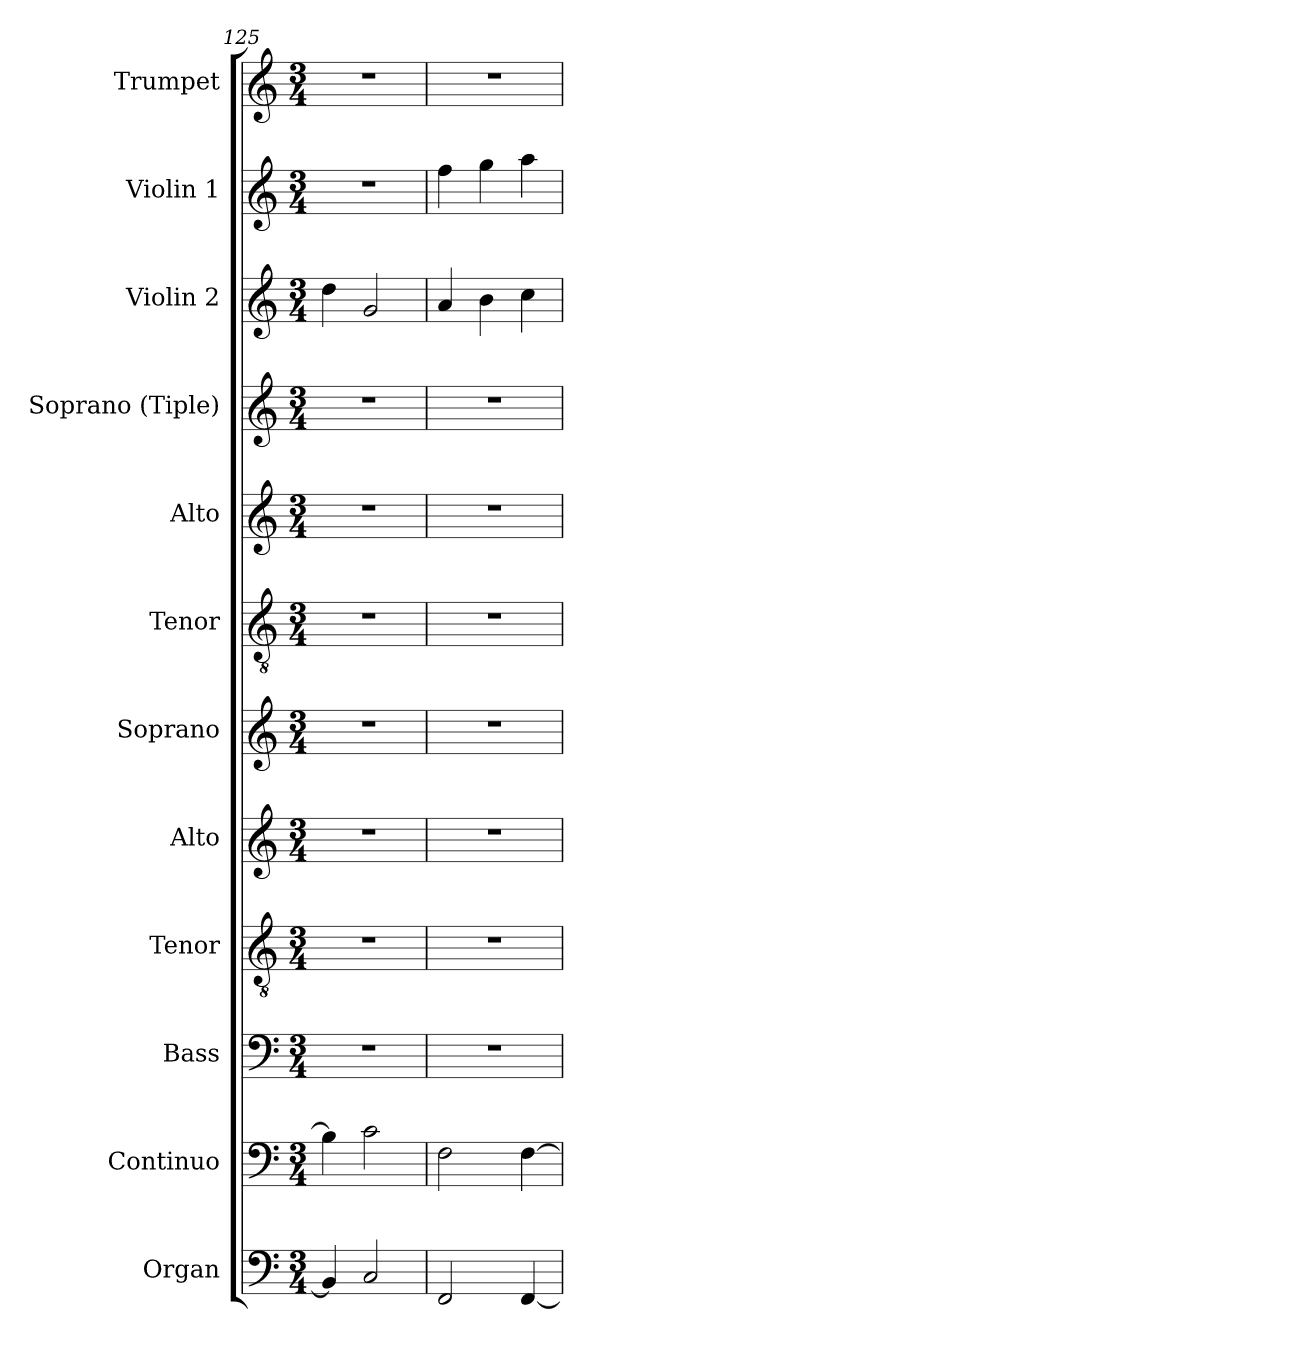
**kern	**kern	**kern	**kern	**kern	**kern	**kern	**kern	**kern	**kern	**kern	**kern
*part12	*part11	*part10	*part9	*part8	*part7	*part6	*part5	*part4	*part3	*part2	*part1
*staff12	*staff11	*staff10	*staff9	*staff8	*staff7	*staff6	*staff5	*staff4	*staff3	*staff2	*staff1
*I"Organ	*I"Continuo	*I"Bass	*I"Tenor	*I"Alto	*I"Soprano	*I"Tenor	*I"Alto	*I"Soprano (Tiple)	*I"Violin 2	*I"Violin 1	*I"Trumpet
*I'Org.	*I'Cont.	*I'B.	*I'T.	*I'A.	*I'S.	*I'T.	*I'A.	*I'S.	*I'Vln. 2	*I'Vln. 1	*I'Tpt.
*clefF4	*clefF4	*clefF4	*clefGv2	*clefG2	*clefG2	*clefGv2	*clefG2	*clefG2	*clefG2	*clefG2	*clefG2
*	*	*	*ITrd7c12	*	*	*ITrd7c12	*	*	*	*	*
*k[]	*k[]	*k[]	*k[]	*k[]	*k[]	*k[]	*k[]	*k[]	*k[]	*k[]	*k[]
*C:	*C:	*C:	*C:	*C:	*C:	*C:	*C:	*C:	*C:	*C:	*C:
*M3/4	*M3/4	*M3/4	*M3/4	*M3/4	*M3/4	*M3/4	*M3/4	*M3/4	*M3/4	*M3/4	*M3/4
=125	=125	=125	=125	=125	=125	=125	=125	=125	=125	=125	=125
!	!	!LO:N:vis=1	!LO:N:vis=1	!LO:N:vis=1	!LO:N:vis=1	!LO:N:vis=1	!LO:N:vis=1	!LO:N:vis=1	!	!LO:N:vis=1	!LO:N:vis=1
4BBi/]	4Bi\]	2.r	2.r	2.r	2.r	2.r	2.r	2.r	4ddi\	2.r	2.r
2Ci/	2ci\	.	.	.	.	.	.	.	2gi/	.	.
=126	=126	=126	=126	=126	=126	=126	=126	=126	=126	=126	=126
!	!	!LO:N:vis=1	!LO:N:vis=1	!LO:N:vis=1	!LO:N:vis=1	!LO:N:vis=1	!LO:N:vis=1	!LO:N:vis=1	!	!	!LO:N:vis=1
2FFi/	2Fi\	2.r	2.r	2.r	2.r	2.r	2.r	2.r	4ai/	4ffi\	2.r
.	.	.	.	.	.	.	.	.	4bi\	4ggi\	.
[4FFi/	[4Fi\	.	.	.	.	.	.	.	4cci\	4aai\	.
=	=	=	=	=	=	=	=	=	=	=	=
*-	*-	*-	*-	*-	*-	*-	*-	*-	*-	*-	*-
